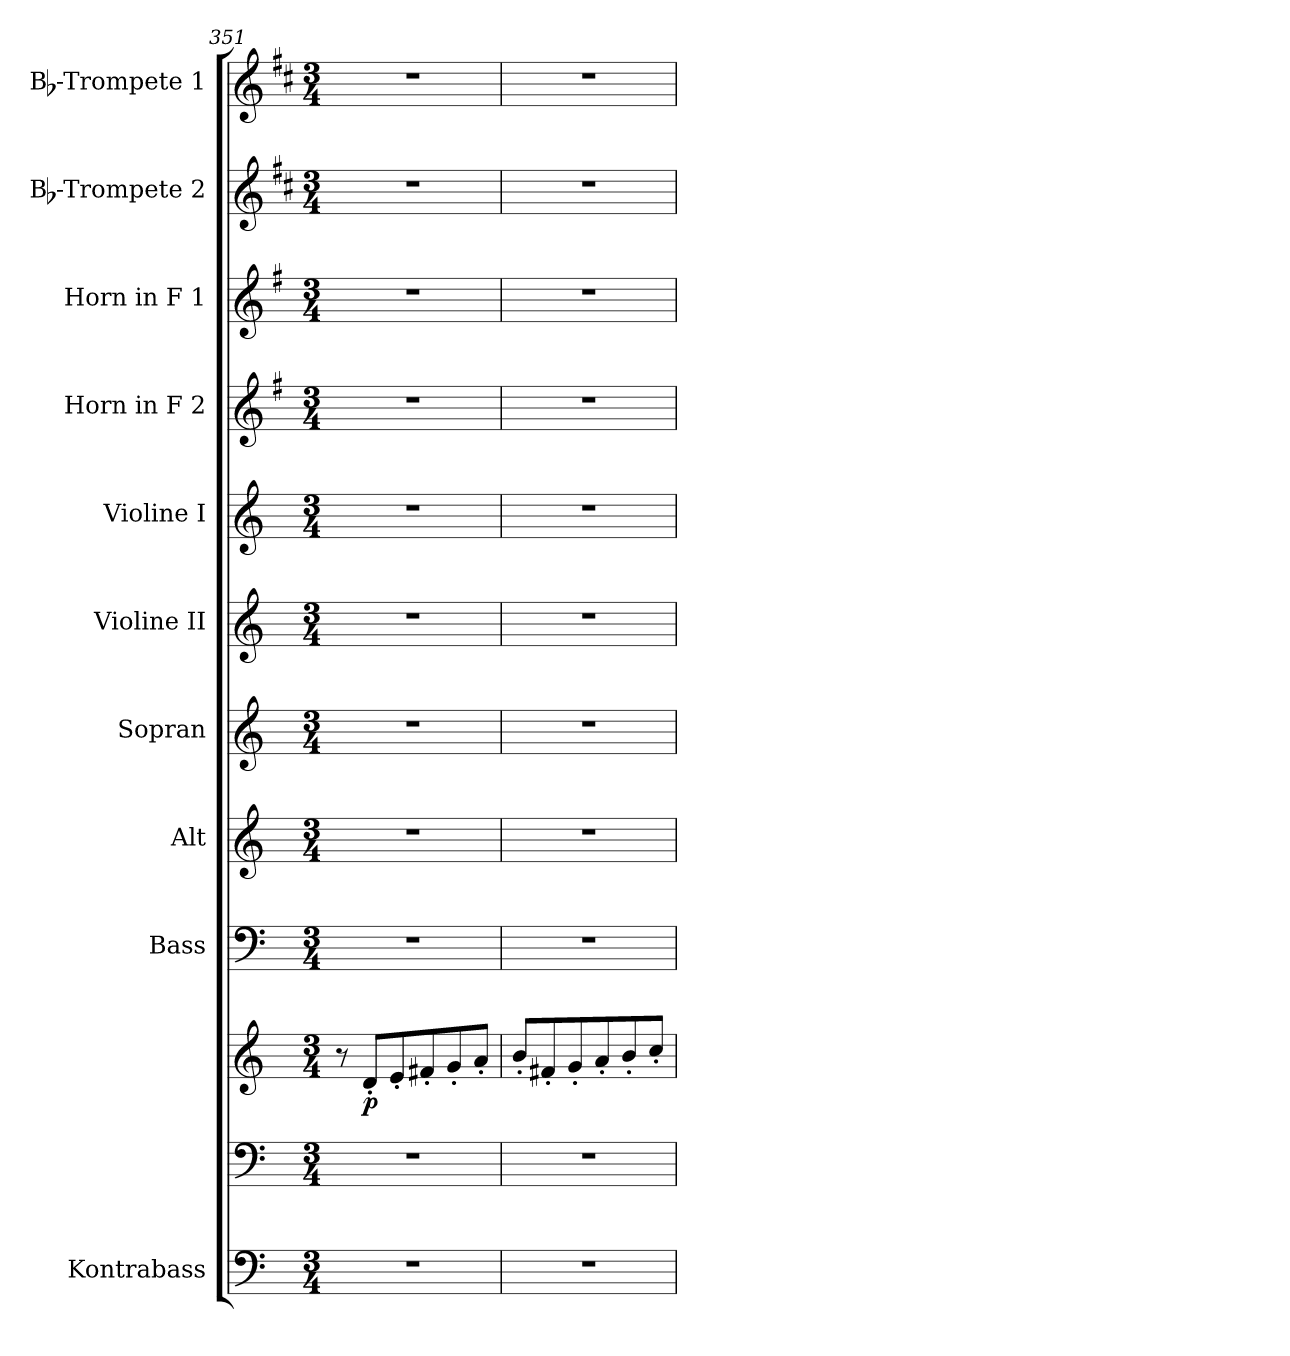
**kern	**kern	**kern	**dynam	**kern	**kern	**kern	**kern	**kern	**kern	**kern	**kern	**kern
*part11	*part10	*part10	*part10	*part9	*part8	*part7	*part6	*part5	*part4	*part3	*part2	*part1
*staff12	*staff11	*staff10	*staff10/11	*staff9	*staff8	*staff7	*staff6	*staff5	*staff4	*staff3	*staff2	*staff1
*I"Kontrabass	*	*	*	*I"Bass	*I"Alt	*I"Sopran	*I"Violine II	*I"Violine I	*I"Horn in F 2	*I"Horn in F 1	*I"Bb-Trompete 2	*I"Bb-Trompete 1
*I'Kb.	*	*	*	*I'B.	*I'A.	*I'S.	*I'Vl. II	*I'Vl. I	*	*	*I'Bb Trp. 2	*I'Bb Trp. 1
*clefF4	*clefF4	*clefG2	*	*clefF4	*clefG2	*clefG2	*clefG2	*clefG2	*clefG2	*clefG2	*clefG2	*clefG2
*ITrd7c12	*	*	*	*	*	*	*	*	*ITrd4c7	*ITrd4c7	*ITrd1c2	*ITrd1c2
*k[]	*k[]	*k[]	*	*k[]	*k[]	*k[]	*k[]	*k[]	*k[]	*k[]	*k[]	*k[]
*C:	*C:	*C:	*	*C:	*C:	*C:	*C:	*C:	*C:	*C:	*C:	*C:
*M3/4	*M3/4	*M3/4	*	*M3/4	*M3/4	*M3/4	*M3/4	*M3/4	*M3/4	*M3/4	*M3/4	*M3/4
=351	=351	=351	=351	=351	=351	=351	=351	=351	=351	=351	=351	=351
2.r	2.r	8r	.	2.r	2.r	2.r	2.r	2.r	2.r	2.r	2.r	2.r
!	!	!	!LO:DY:b	!	!	!	!	!	!	!	!	!
.	.	8d'</L	p	.	.	.	.	.	.	.	.	.
.	.	8e'</	.	.	.	.	.	.	.	.	.	.
.	.	8f#X'</	.	.	.	.	.	.	.	.	.	.
.	.	8g'</	.	.	.	.	.	.	.	.	.	.
.	.	8a'</J	.	.	.	.	.	.	.	.	.	.
=352	=352	=352	=352	=352	=352	=352	=352	=352	=352	=352	=352	=352
2.r	2.r	8b'</L	.	2.r	2.r	2.r	2.r	2.r	2.r	2.r	2.r	2.r
.	.	8f#X'</	.	.	.	.	.	.	.	.	.	.
.	.	8g'</	.	.	.	.	.	.	.	.	.	.
.	.	8a'</	.	.	.	.	.	.	.	.	.	.
.	.	8b'</	.	.	.	.	.	.	.	.	.	.
.	.	8cc'</J	.	.	.	.	.	.	.	.	.	.
=	=	=	=	=	=	=	=	=	=	=	=	=
*-	*-	*-	*-	*-	*-	*-	*-	*-	*-	*-	*-	*-
